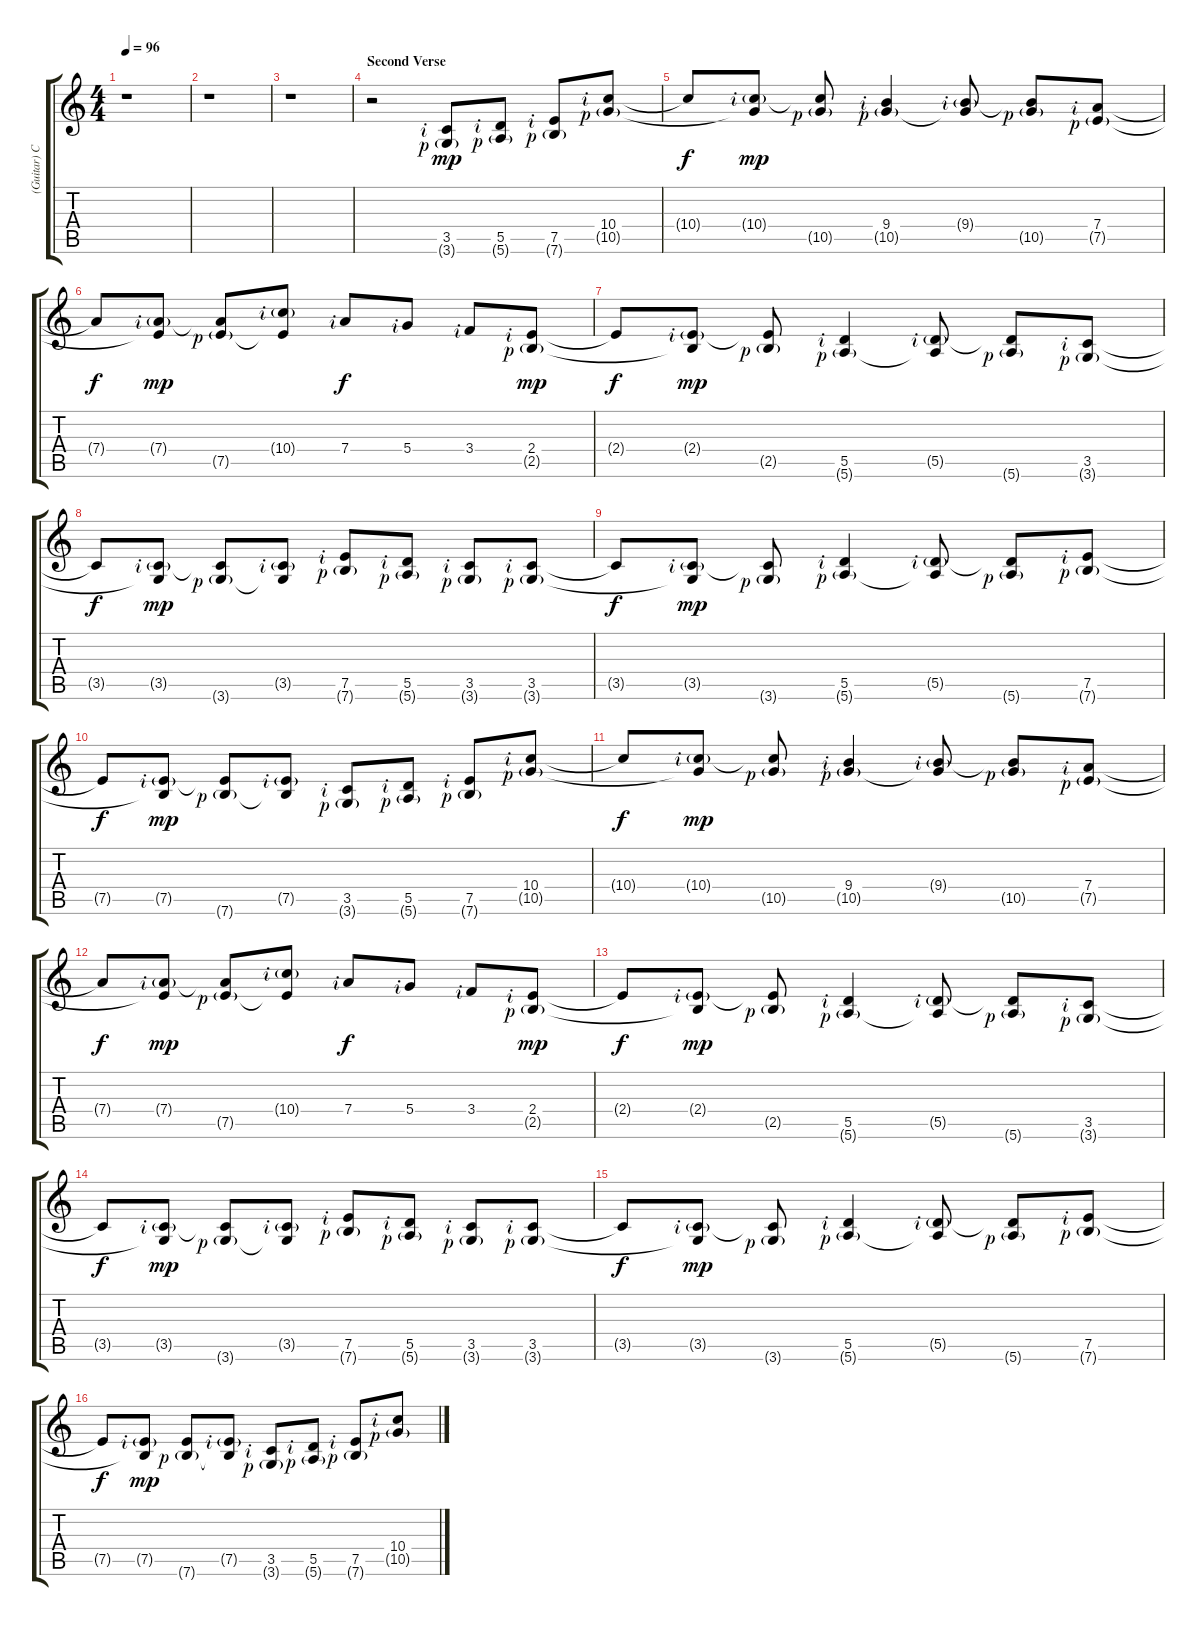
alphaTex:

\track ("(Guitar) Clean" "(Guitar) C") {instrument acousticguitarnylon}
\staff {score tabs}
\tuning (E4 B3 G3 D3 A2 E2) {hide}
\ts (4 4)
\tempo 96
\clef g2
\ks c
r.1{dy mp} |
r.1 |
r.1 |
\section ("" "Second Verse")
r.2{volume 8} (3.5{rf 2} 3.6{g rf 1}).8 (5.5{rf 2} 5.6{g rf 1}).8 (7.5{rf 2} 7.6{g rf 1}).8 (10.4{rf 2} 10.5{g rf 1}).8 |
10.4{t}.8{dy f} (10.4{g rf 2} 10.5{t}).8{dy mp} (10.4{t} 10.5{g rf 1}).8 (9.4{rf 2} 10.5{g rf 1}).4 (9.4{g rf 2} 10.5{t}).8 (9.4{t} 10.5{g rf 1}).8 (7.4{rf 2} 7.5{g rf 1}).8 |
7.4{t}.8{dy f} (7.4{g rf 2} 7.5{t}).8{dy mp} (7.4{t} 7.5{g rf 1}).8 (10.4{g rf 2} 7.5{t}).8 7.4{rf 2}.8{dy f} 5.4{rf 2}.8 3.4{rf 2}.8 (2.4{rf 2} 2.5{g rf 1}).8{dy mp} |
2.4{t}.8{dy f} (2.4{g rf 2} 2.5{t}).8{dy mp} (2.4{t} 2.5{g rf 1}).8 (5.5{rf 2} 5.6{g rf 1}).4 (5.5{g rf 2} 5.6{t}).8 (5.5{t} 5.6{g rf 1}).8 (3.5{rf 2} 3.6{g rf 1}).8 |
3.5{t}.8{dy f} (3.5{g rf 2} 3.6{t}).8{dy mp} (3.5{t} 3.6{g rf 1}).8 (3.5{g rf 2} 3.6{t}).8 (7.5{rf 2} 7.6{g rf 1}).8 (5.5{rf 2} 5.6{g rf 1}).8 (3.5{rf 2} 3.6{g rf 1}).8 (3.5{rf 2} 3.6{g rf 1}).8 |
3.5{t}.8{dy f} (3.5{g rf 2} 3.6{t}).8{dy mp} (3.5{t} 3.6{g rf 1}).8 (5.5{rf 2} 5.6{g rf 1}).4 (5.5{g rf 2} 5.6{t}).8 (5.5{t} 5.6{g rf 1}).8 (7.5{rf 2} 7.6{g rf 1}).8 |
7.5{t}.8{dy f} (7.5{g rf 2} 7.6{t}).8{dy mp} (7.5{t} 7.6{g rf 1}).8 (7.5{g rf 2} 7.6{t}).8 (3.5{rf 2} 3.6{g rf 1}).8 (5.5{rf 2} 5.6{g rf 1}).8 (7.5{rf 2} 7.6{g rf 1}).8 (10.4{rf 2} 10.5{g rf 1}).8 |
10.4{t}.8{dy f} (10.4{g rf 2} 10.5{t}).8{dy mp} (10.4{t} 10.5{g rf 1}).8 (9.4{rf 2} 10.5{g rf 1}).4 (9.4{g rf 2} 10.5{t}).8 (9.4{t} 10.5{g rf 1}).8 (7.4{rf 2} 7.5{g rf 1}).8 |
7.4{t}.8{dy f} (7.4{g rf 2} 7.5{t}).8{dy mp} (7.4{t} 7.5{g rf 1}).8 (10.4{g rf 2} 7.5{t}).8 7.4{rf 2}.8{dy f} 5.4{rf 2}.8 3.4{rf 2}.8 (2.4{rf 2} 2.5{g rf 1}).8{dy mp} |
2.4{t}.8{dy f} (2.4{g rf 2} 2.5{t}).8{dy mp} (2.4{t} 2.5{g rf 1}).8 (5.5{rf 2} 5.6{g rf 1}).4 (5.5{g rf 2} 5.6{t}).8 (5.5{t} 5.6{g rf 1}).8 (3.5{rf 2} 3.6{g rf 1}).8 |
3.5{t}.8{dy f} (3.5{g rf 2} 3.6{t}).8{dy mp} (3.5{t} 3.6{g rf 1}).8 (3.5{g rf 2} 3.6{t}).8 (7.5{rf 2} 7.6{g rf 1}).8 (5.5{rf 2} 5.6{g rf 1}).8 (3.5{rf 2} 3.6{g rf 1}).8 (3.5{rf 2} 3.6{g rf 1}).8 |
3.5{t}.8{dy f} (3.5{g rf 2} 3.6{t}).8{dy mp} (3.5{t} 3.6{g rf 1}).8 (5.5{rf 2} 5.6{g rf 1}).4 (5.5{g rf 2} 5.6{t}).8 (5.5{t} 5.6{g rf 1}).8 (7.5{rf 2} 7.6{g rf 1}).8 |
7.5{t}.8{dy f} (7.5{g rf 2} 7.6{t}).8{dy mp} (7.5{t} 7.6{g rf 1}).8 (7.5{g rf 2} 7.6{t}).8 (3.5{rf 2} 3.6{g rf 1}).8 (5.5{rf 2} 5.6{g rf 1}).8 (7.5{rf 2} 7.6{g rf 1}).8 (10.4{rf 2} 10.5{g rf 1}).8
